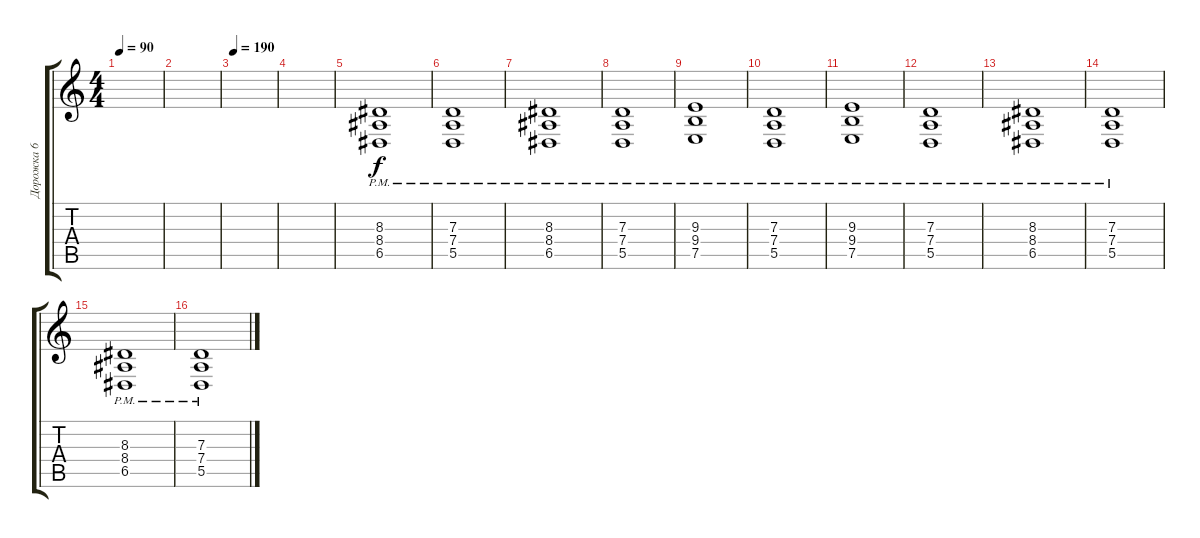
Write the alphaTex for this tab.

\track ("Дорожка 6" "Дорожка 6") {instrument voiceoohs}
\staff {score tabs}
\tuning (E4 B3 G3 D3 A2 E2) {hide}
\ts (4 4)
\tempo 90
\clef g2
\ks c
|
|
\tempo 190
|
|
(8.3 8.4{pm} 6.5).1 |
(7.3 7.4{pm} 5.5).1 |
(8.3 8.4{pm} 6.5).1 |
(7.3 7.4{pm} 5.5).1 |
(9.3 9.4{pm} 7.5).1 |
(7.3 7.4{pm} 5.5).1 |
(9.3 9.4{pm} 7.5).1 |
(7.3 7.4{pm} 5.5).1 |
(8.3 8.4{pm} 6.5).1 |
(7.3 7.4{pm} 5.5).1 |
(8.3 8.4{pm} 6.5).1 |
(7.3 7.4{pm} 5.5).1
